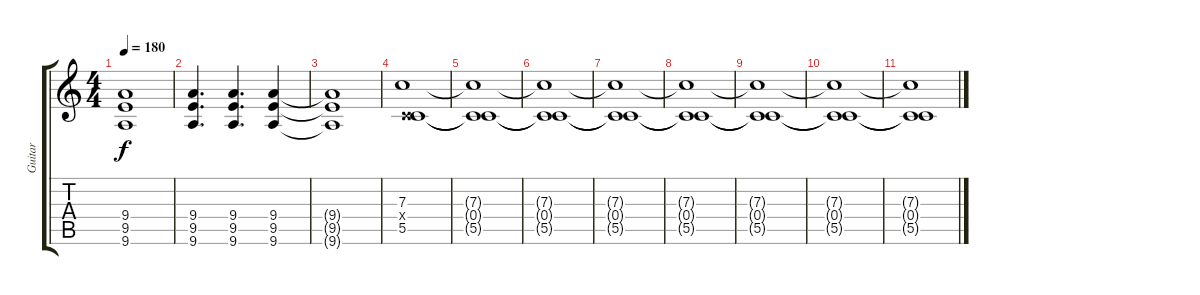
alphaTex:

\track ("Guitar" "Guitar") {instrument distortionguitar}
\staff {score tabs}
\tuning (D4 A3 F3 C3 G2 C2) {hide}
\ts (4 4)
\tempo 180
\clef g2
\ks c
(9.4{t} 9.5{t} 9.6{t}).1{dy f} |
(9.4 9.5 9.6).4{d} (9.4 9.5 9.6).4{d} (9.4 9.5 9.6).4 |
(9.4{t} 9.5{t} 9.6{t}).1 |
(7.3 0.4{x} 5.5).1 |
(7.3{t} 0.4{t} 5.5{t}).1 |
(7.3{t} 0.4{t} 5.5{t}).1 |
(7.3{t} 0.4{t} 5.5{t}).1 |
(7.3{t} 0.4{t} 5.5{t}).1 |
(7.3{t} 0.4{t} 5.5{t}).1{volume 2} |
(7.3{t} 0.4{t} 5.5{t}).1 |
(7.3{t} 0.4{t} 5.5{t}).1
